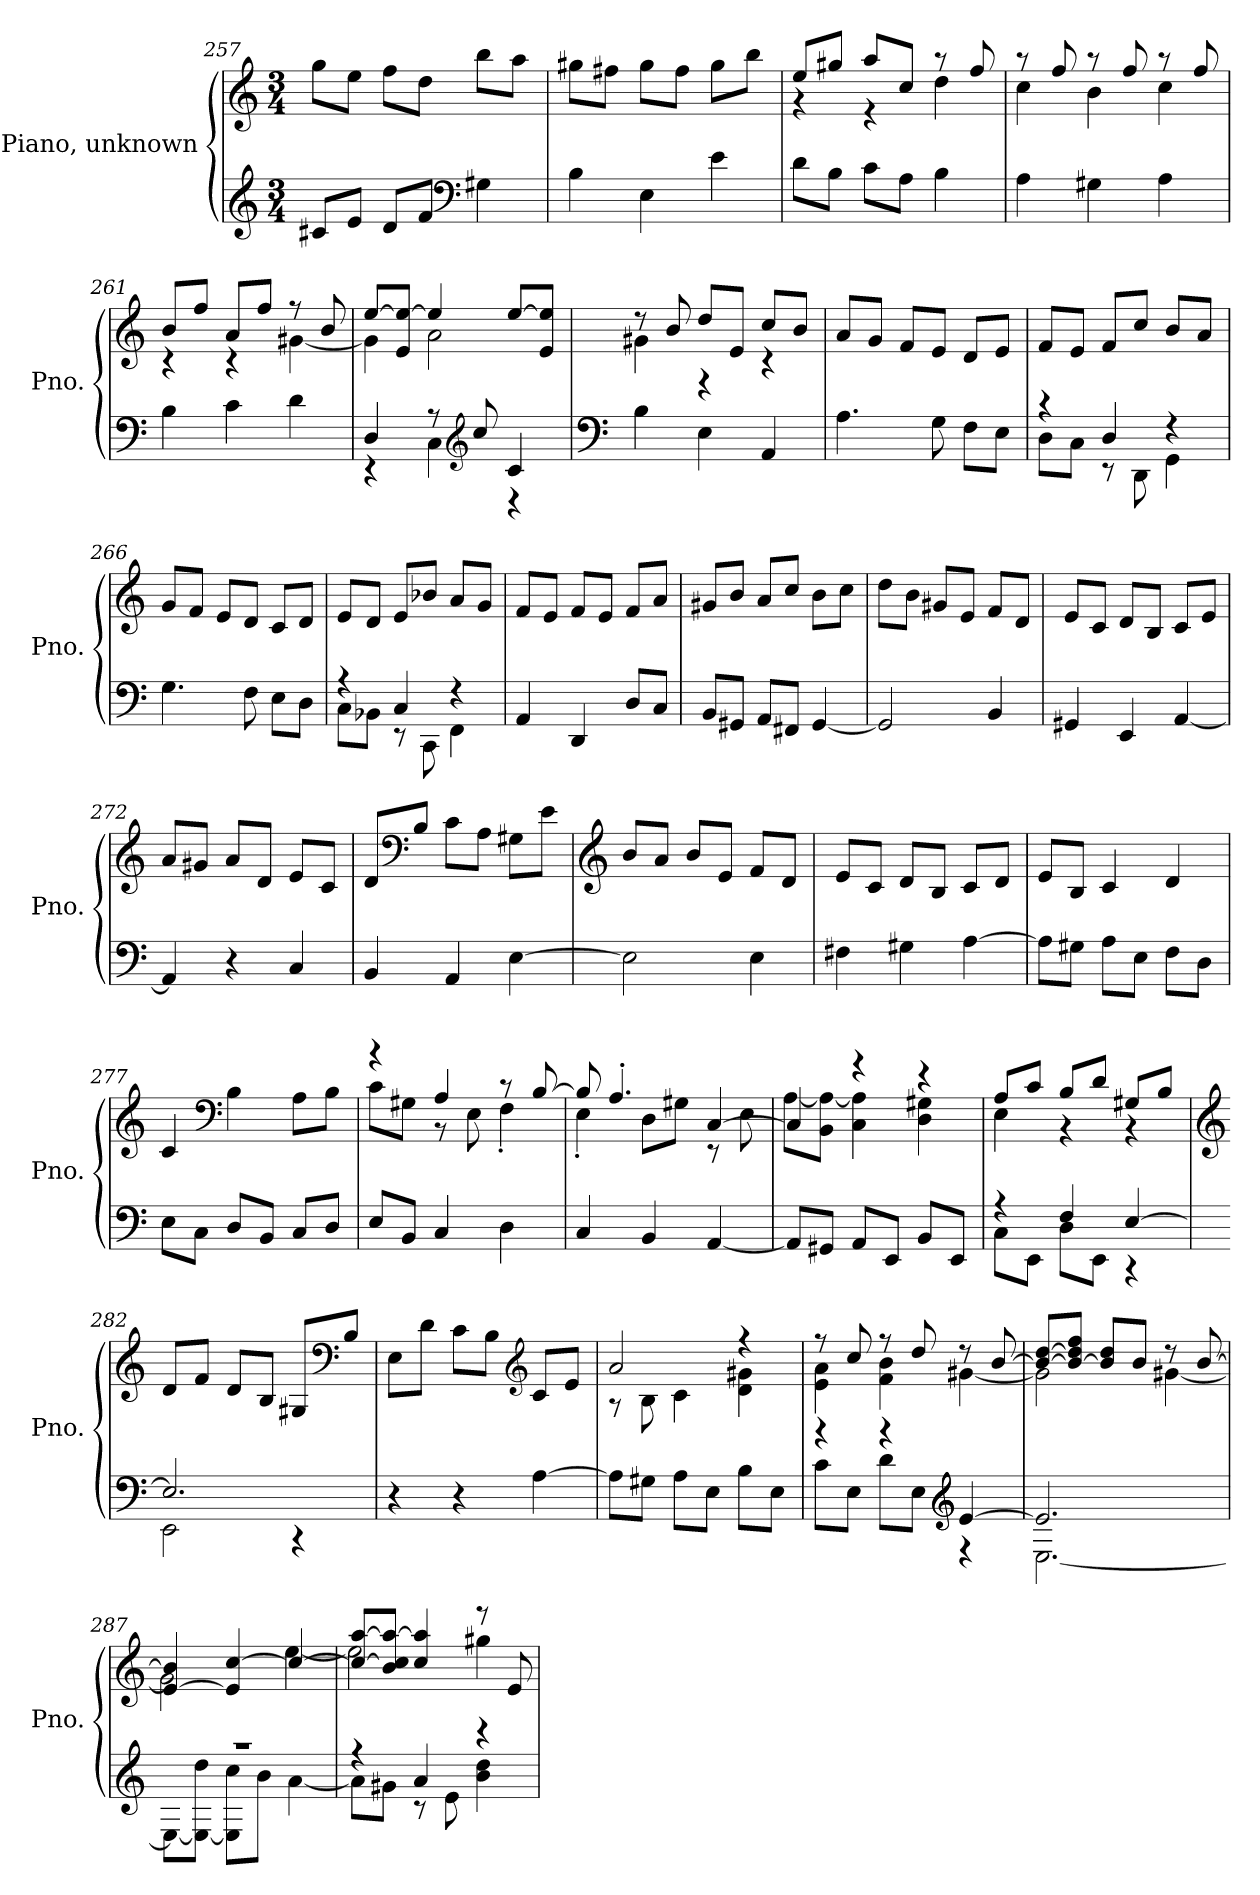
**kern	**kern
*part1	*part1
*staff2	*staff1
*I"Piano, unknown	*
*I'Pno.	*
*clefG2	*clefG2
*k[]	*k[]
*M3/4	*M3/4
=257	=257
8c#X/L	8gg\L
8e/J	8ee\J
8d/L	8ff\L
8f/J	8dd\J
*clefF4	*
4G#X\	8bb\L
.	8aa\J
=258	=258
4B\	8gg#X\L
.	8ff#X\J
4E\	8gg#\L
.	8ff#\J
4e\	8gg#\L
.	8bb\J
=259	=259
*	*^
8d\L	8ee/L	4r
8B\J	8gg#X/J	.
8c\L	8aa/L	4r
8A\J	8cc/J	.
4B\	8r	4dd\
.	8ff/	.
!!LO:LB:g=z	!!
=260	=260	=260
4A\	8r	4cc\
.	8ff/	.
4G#X\	8r	4b\
.	8ff/	.
4A\	8r	4cc\
.	8ff/	.
=261	=261	=261
4B\	8b/L	4r
.	8ff/J	.
4c\	8a/L	4r
.	8ff/J	.
4d\	8r	[4g#X\
.	8b/	.
=262	=262	=262
*^	*	*
4D/	4r	[8ee/L	4g#\]
.	.	8e/ 8ee/_J	.
8r	4C\	4ee/]	2a\
*clefG2	*	*	*
8cc/	.	.	.
4c/	4r	[8ee/L	.
.	.	8e/ 8ee/]J	.
*v	*v	*	*
=263	=263	=263
*clefF4	*	*
4B\	8r	4g#X\
.	8b/	.
4E\	8dd/L	4r
.	8e/J	.
4AA/	8cc/L	4r
.	8b/J	.
*	*v	*v
=264	=264
4.A\	8a/L
.	8g/J
.	8f/L
8G\	8e/J
8F\L	8d/L
8E\J	8e/J
!!LO:LB:g=z
=265	=265
*^	*
4r	8D\L	8f/L
.	8C\J	8e/J
4D/	8r	8f/L
.	8DD\	8cc/J
4r	4GG\	8b/L
.	.	8a/J
*v	*v	*
=266	=266
4.G\	8g/L
.	8f/J
.	8e/L
8F\	8d/J
8E\L	8c/L
8D\J	8d/J
=267	=267
*^	*
4r	8C\L	8e/L
.	8BB-X\J	8d/J
4C/	8r	8e/L
.	8CC\	8b-X/J
4r	4FF\	8a/L
.	.	8g/J
*v	*v	*
=268	=268
4AA/	8f/L
.	8e/J
4DD/	8f/L
.	8e/J
8D/L	8f/L
8C/J	8a/J
=269	=269
8BB/L	8g#X/L
8GG#X/J	8b/J
8AA/L	8a/L
8FF#X/J	8cc/J
[4GG#/	8b\L
.	8cc\J
=270	=270
2GG#/]	8dd\L
.	8b\J
.	8g#X/L
.	8e/J
4BB/	8f/L
.	8d/J
!!LO:LB:g=z
=271	=271
4GG#X/	8e/L
.	8c/J
4EE/	8d/L
.	8B/J
[4AA/	8c/L
.	8e/J
=272	=272
4AA/]	8a/L
.	8g#X/J
4r	8a/L
.	8d/J
4C/	8e/L
.	8c/J
=273	=273
4BB/	8d/L
*	*clefF4
.	8B/J
4AA/	8c\L
.	8A\J
[4E\	8G#X\L
.	8e\J
=274	=274
*	*clefG2
2E\]	8b/L
.	8a/J
.	8b/L
.	8e/J
4E\	8f/L
.	8d/J
=275	=275
4F#X\	8e/L
.	8c/J
4G#X\	8d/L
.	8B/J
[4A\	8c/L
.	8d/J
!!LO:LB:g=z
=276	=276
8A\L]	8e/L
8G#X\J	8B/J
8A\L	4c/
8E\J	.
8F\L	4d/
8D\J	.
=277	=277
8E\L	4c/
8C\J	.
*	*clefF4
8D/L	4B\
8BB/J	.
8C/L	8A\L
8D/J	8B\J
=278	=278
*	*^
8E/L	4r	8c\L
8BB/J	.	8G#X\J
4C/	4A/	8r
.	.	8E\
4D\	8r	4F'\
.	[8B/	.
=279	=279	=279
4C/	8B/]	4E'\
.	4.A'/	.
4BB/	.	8D\L
.	.	8G#X\J
[4AA/	[4C/	8r
.	.	8E\
=280	=280	=280
8AA/L]	4C/]	[8A\L
8GG#X/J	.	8BB\ 8A\_J
8AA/L	4r	4C\ 4A\]
8EE/J	.	.
8BB/L	4r	4D\ 4G#X\
8EE/J	.	.
!!LO:PB:g=z	!!
=281	=281	=281
*^	*	*
4r	8C\L	8A/L	4E\
.	8EE\J	8c/J	.
4F/	8D\L	8B/L	4r
.	8EE\J	8d/J	.
[4E/	4r	8G#X/L	4r
.	.	8B/J	.
*	*	*v	*v
=282	=282	=282
*	*	*clefG2
2.E/]	2EE\	8d/L
.	.	8f/J
.	.	8d/L
.	.	8B/J
.	4r	8G#X/L
*	*	*clefF4
.	.	8B/J
*v	*v	*
=283	=283
4r	8E\L
.	8d\J
4r	8c\L
.	8B\J
*	*clefG2
[4A\	8c/L
.	8e/J
=284	=284
*	*^
8A\L]	2a/	8r
8G#X\J	.	8B\
8A\L	.	4c\
8E\J	.	.
8B\L	4r	4d\ 4g#X\
8E\J	.	.
=285	=285	=285
*^	*	*
4r	8c\L	8r	4e\ 4a\
.	8E\J	8cc/	.
4r	8d\L	8r	4f\ 4b\
.	8E\J	8dd/	.
*clefG2	*	*	*
[4e/	4r	8r	[4g#X\
.	.	[8b/	.
!!LO:LB:g=z	!!
=286	=286	=286	=286
2.e/]	[2.E\	8b/_ [8dd/L	2g#\]
.	.	8b/_ 8dd/] 8ff/J	.
.	.	8b/] 8dd/L	.
.	.	8b/J	.
.	.	8r	[4g#X\
.	.	[8b/	.
=287	=287	=287	=287
2.r	8E\L_	[4e/ 4b/]	2g#\]
.	8E\_ 8dd\J	.	.
.	8E\] 8cc\L	4e/] [4cc/	.
.	8b\J	.	.
.	[4a\	4cc/_	[4ee\
=288	=288	=288	=288
4r	8a\L]	8cc/_ [8aa/L	2ee\]
.	8g#X\J	8b/ 8cc/] 8aa/_J	.
4a/	8r	4cc/ 4aa/]	.
.	8e\	.	.
4r	4b\ 4dd\	8r	4gg#X\
.	.	8e/	.
*v	*v	*	*
*	*v	*v
=	=
*-	*-
